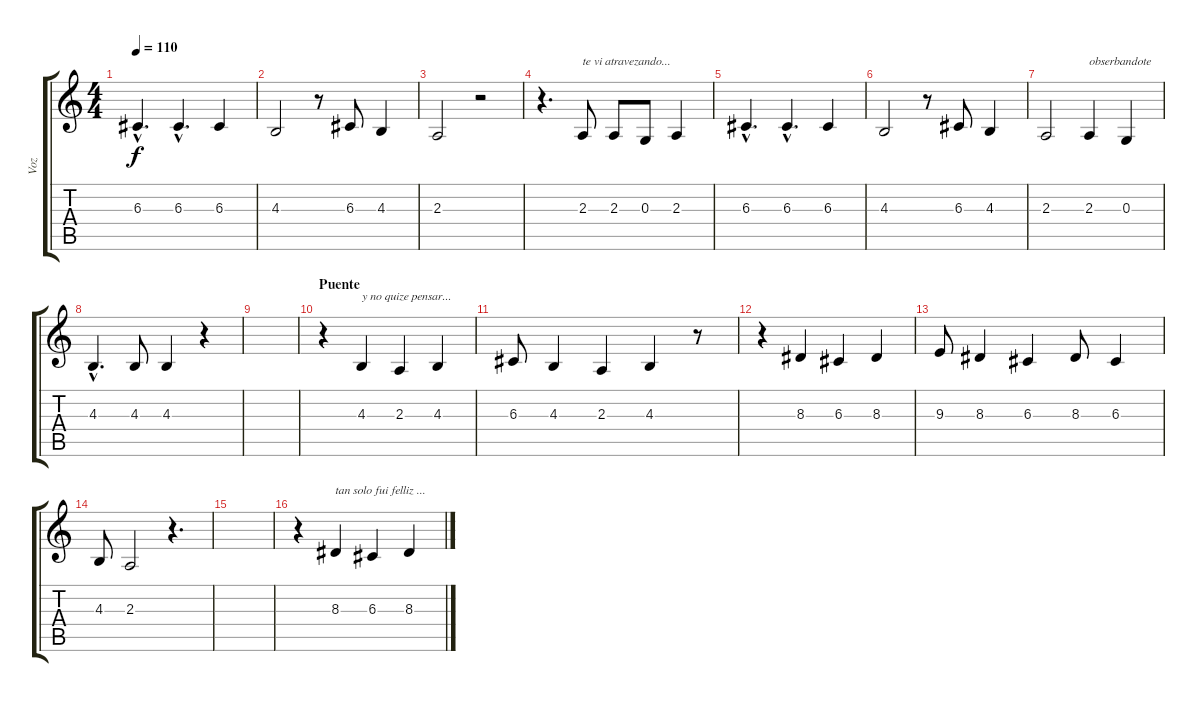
\track ("Voz" "Voz") {instrument violin}
\staff {score tabs}
\tuning (E4 B3 G3 D3 A2 E2) {hide}
\ts (4 4)
\tempo 110
\clef g2
\ks c
6.3{hac}.4{d dy f} 6.3{hac}.4{d} 6.3.4 |
4.3.2 r.8 6.3.8 4.3.4 |
2.3.2 r.2 |
r.4{d} 2.3.8{txt "te vi atravezando..."} 2.3.8 0.3.8 2.3.4 |
6.3{hac}.4{d} 6.3{hac}.4{d} 6.3.4 |
4.3.2 r.8 6.3.8 4.3.4 |
2.3.2 2.3.4{txt "obserbandote"} 0.3.4 |
4.3{hac}.4{d} 4.3.8 4.3.4 r.4 |
|
\section ("" "Puente")
r.4 4.3.4{txt "y no quize pensar..."} 2.3.4 4.3.4 |
6.3.8 4.3.4 2.3.4 4.3.4 r.8 |
r.4 8.3.4 6.3.4 8.3.4 |
9.3.8 8.3.4 6.3.4 8.3.8 6.3.4 |
4.3.8 2.3.2 r.4{d} |
|
r.4 8.3.4{txt "tan solo fui felliz ..."} 6.3.4 8.3.4
